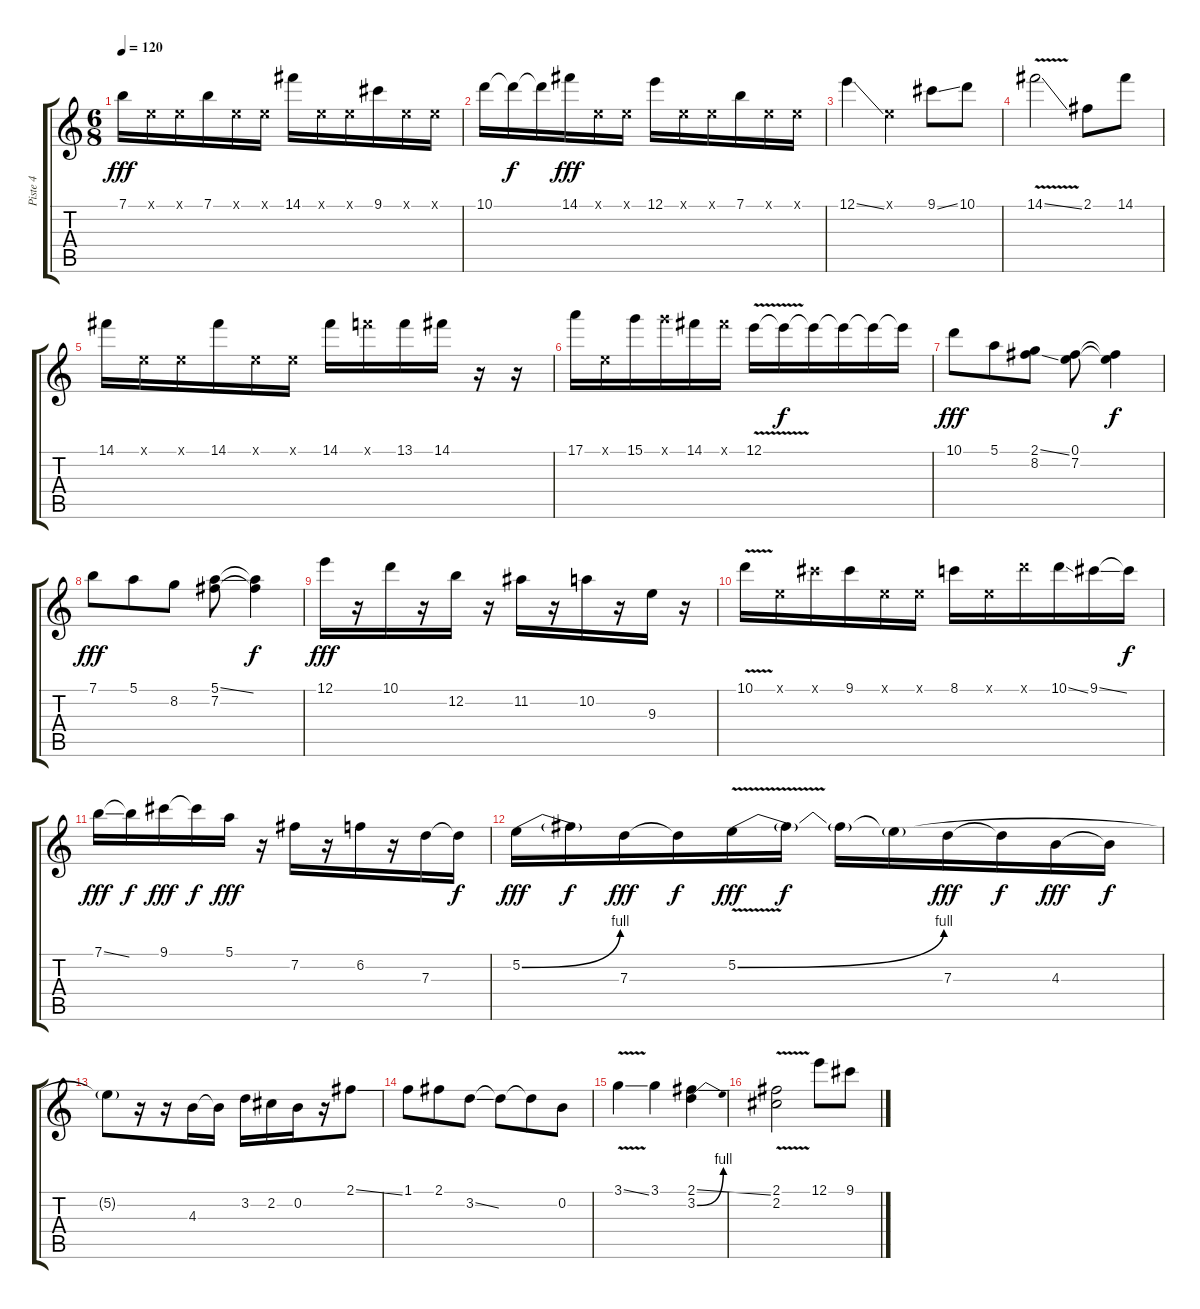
\track ("Piste 4" "Piste 4") {instrument distortionguitar}
\staff {score tabs}
\tuning (E4 B3 G3 D3 A2 E2) {hide}
\ts (6 8)
\tempo 120
\clef g2
\ks c
7.1.16{dy fff} 0.1{x}.16 0.1{x}.16 7.1.16 0.1{x}.16 0.1{x}.16 14.1.16 0.1{x}.16 0.1{x}.16 9.1.16 0.1{x}.16 0.1{x}.16 |
10.1.16 10.1{t}.16{dy f} 10.1{t}.16 14.1.16{dy fff} 0.1{x}.16 0.1{x}.16 12.1.16 0.1{x}.16 0.1{x}.16 7.1.16 0.1{x}.16 0.1{x}.16 |
12.1{ss}.4 0.1{x}.4 9.1{ss}.8 10.1.8 |
14.1{v ss}.2 2.1.8 14.1.8 |
14.1.16 0.1{x}.16 0.1{x}.16 14.1.16 0.1{x}.16 0.1{x}.16 14.1.16 13.1{x}.16 13.1.16 14.1.16 r.16 r.16 |
17.1.16 0.1{x}.16 15.1.16 15.1{x}.16 14.1.16 14.1{x}.16 12.1{v}.16 12.1{t}.16{dy f} 12.1{t}.16 12.1{t}.16 12.1{t}.16 12.1{t}.16 |
10.1.8{dy fff} 5.1.8 (2.1{ss} 8.2).8 (0.1 7.2).8 (0.1{t} 7.2{t}).4{dy f} |
7.1.8{dy fff} 5.1.8 8.2.8 (5.1{ss} 7.2).8 (5.1{t} 7.2{t}).4{dy f} |
12.1.16{dy fff} r.16 10.1.16 r.16 12.2.16 r.16 11.2.16 r.16 10.2.16 r.16 9.3.16 r.16 |
10.1{v}.16 0.1{x}.16 9.1{x}.16 9.1.16 0.1{x}.16 0.1{x}.16 8.1.16 0.1{x}.16 10.1{x}.16 10.1{ss}.16 9.1{ss}.16 9.1{t}.16{dy f} |
7.1{ss}.16{dy fff} 7.1{t}.16{dy f} 9.1.16{dy fff} 9.1{t}.16{dy f} 5.1.16{dy fff} r.16 7.2.16 r.16 6.2.16 r.16 7.3.16 7.3{t}.16{dy f} |
5.2{be (bend 0 0 60 4)}.16{dy fff} 5.2{t}.16{dy f} 7.3.16{dy fff} 7.3{t}.16{dy f} 5.2{be (bend 0 0 60 4) v}.16{dy fff} 5.2{t}.16{dy f} 5.2{t}.16 5.2{t}.16 7.3.16{dy fff} 7.3{t}.16{dy f} 4.3.16{dy fff} 4.3{t}.16{dy f} |
5.2{t}.8 r.16 r.16 4.3.16 4.3{t}.16 3.2.16 2.2.16 0.2.16 r.16 2.1{ss}.8 |
1.1.8 2.1.8 3.2{ss}.8 3.2{t}.8 3.2{t}.8 0.2.8 |
3.1{v ss}.4 3.1.4 (2.1{ss} 3.2{be (bend 0 0 60 4)}).4 |
(2.1{v} 2.2{v}).2 12.1.8 9.1.8
